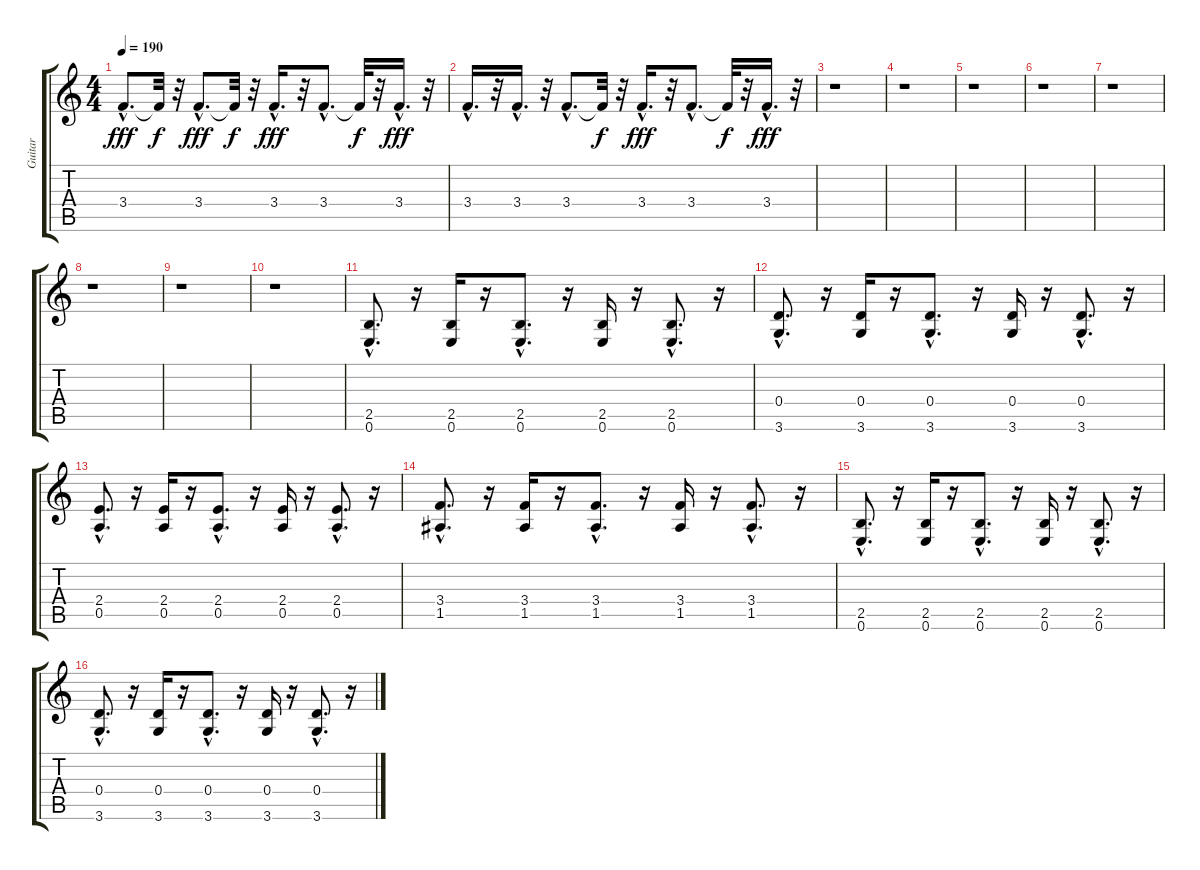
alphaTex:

\track ("Guitar" "Guitar") {instrument distortionguitar}
\staff {score tabs}
\tuning (E4 B3 G3 D3 A2 E2) {hide}
\ts (4 4)
\tempo 190
\clef g2
\ks c
3.4{hac}.8{d dy fff} 3.4{t}.32{dy f} r.32 3.4{hac}.8{d dy fff} 3.4{t}.32{dy f} r.32 3.4{hac}.16{d dy fff} r.32 3.4{hac}.8{d} 3.4{t}.32{dy f} r.32 3.4{hac}.16{d dy fff} r.32 |
3.4{hac}.16{d} r.32 3.4{hac}.16{d} r.32 3.4{hac}.8{d} 3.4{t}.32{dy f} r.32 3.4{hac}.16{d dy fff} r.32 3.4{hac}.8{d} 3.4{t}.32{dy f} r.32 3.4{hac}.16{d dy fff} r.32 |
r.1 |
r.1 |
r.1 |
r.1 |
r.1 |
r.1 |
r.1 |
r.1 |
(2.5{hac} 0.6{hac}).8{d} r.16 (2.5 0.6).16 r.16 (2.5{hac} 0.6{hac}).8{d} r.16 (2.5 0.6).16 r.16 (2.5{hac} 0.6{hac}).8{d} r.16 |
(0.4{hac} 3.6{hac}).8{d} r.16 (0.4 3.6).16 r.16 (0.4{hac} 3.6{hac}).8{d} r.16 (0.4 3.6).16 r.16 (0.4{hac} 3.6{hac}).8{d} r.16 |
(2.4{hac} 0.5{hac}).8{d} r.16 (2.4 0.5).16 r.16 (2.4{hac} 0.5{hac}).8{d} r.16 (2.4 0.5).16 r.16 (2.4{hac} 0.5{hac}).8{d} r.16 |
(3.4{hac} 1.5{hac}).8{d} r.16 (3.4 1.5).16 r.16 (3.4{hac} 1.5{hac}).8{d} r.16 (3.4 1.5).16 r.16 (3.4{hac} 1.5{hac}).8{d} r.16 |
(2.5{hac} 0.6{hac}).8{d} r.16 (2.5 0.6).16 r.16 (2.5{hac} 0.6{hac}).8{d} r.16 (2.5 0.6).16 r.16 (2.5{hac} 0.6{hac}).8{d} r.16 |
(0.4{hac} 3.6{hac}).8{d} r.16 (0.4 3.6).16 r.16 (0.4{hac} 3.6{hac}).8{d} r.16 (0.4 3.6).16 r.16 (0.4{hac} 3.6{hac}).8{d} r.16
